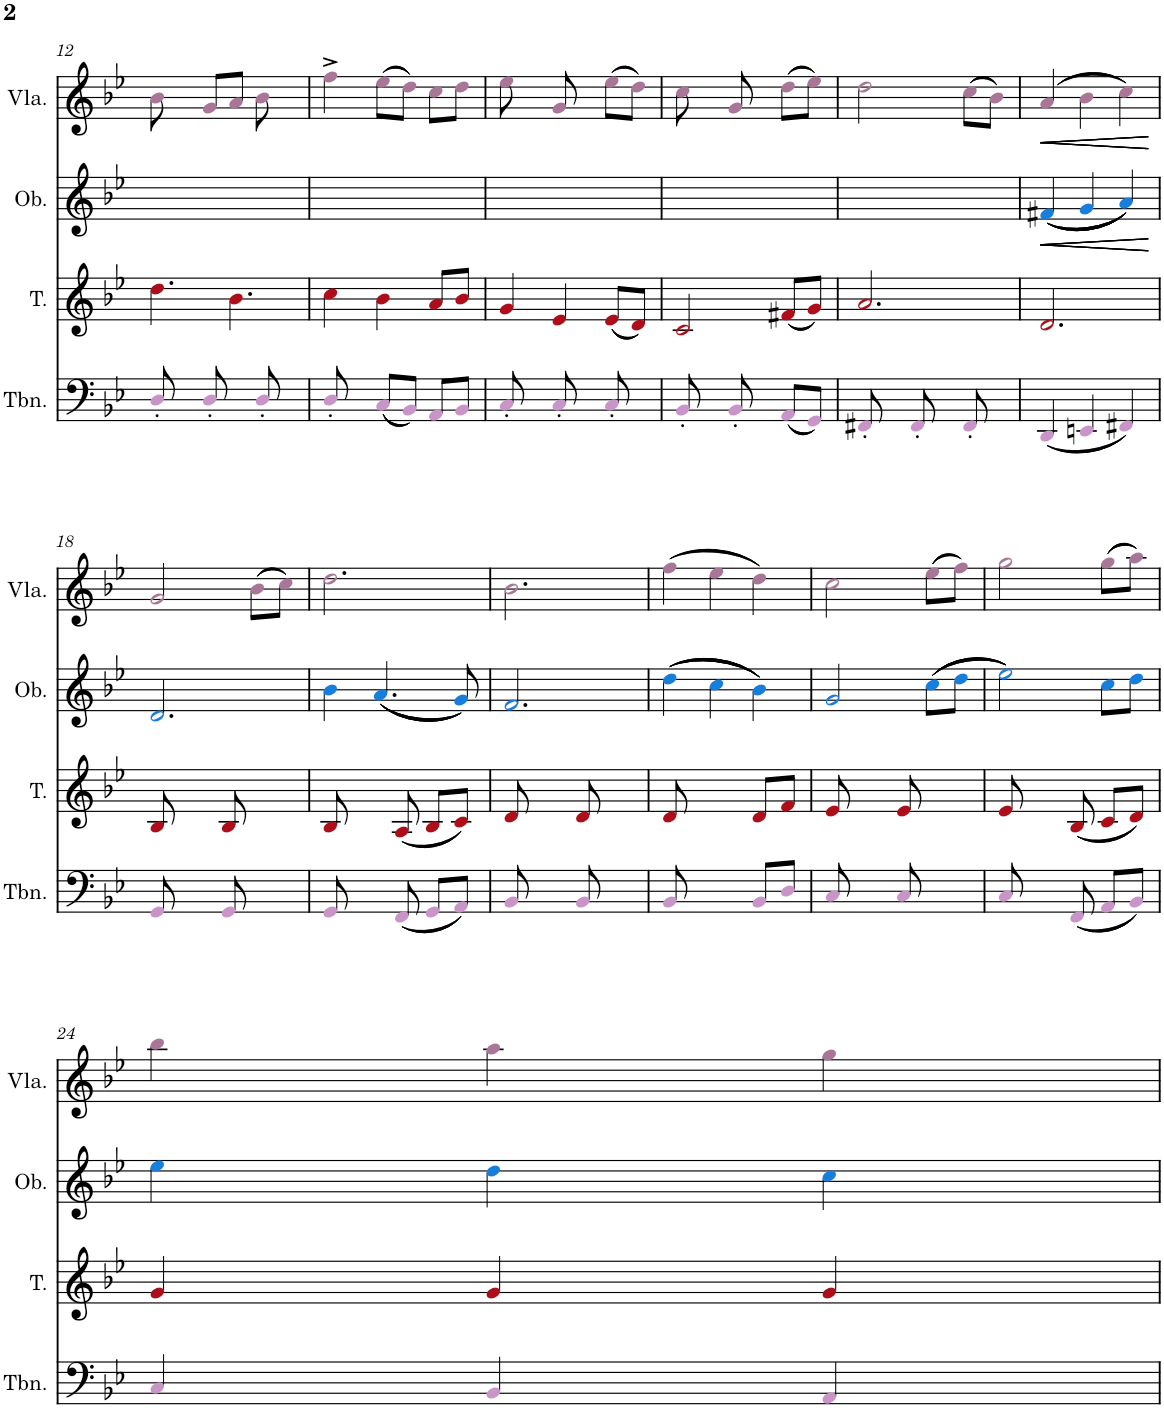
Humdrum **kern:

**kern	**kern	**kern	**dynam	**kern	**dynam
*part4	*part3	*part2	*part2	*part1	*part1
*staff4	*staff3	*staff2	*staff2	*staff1	*staff1
*I"Trombone	*I"Tenor	*I"Oboe	*	*I"Viola	*
*I'Tbn.	*I'T.	*I'Ob.	*	*I'Vla.	*
!!LO:PB:g=z
*clefF4	*clefG2	*clefG2	*	*clefG2	*
*k[b-e-]	*k[b-e-]	*k[b-e-]	*	*k[b-e-]	*
*M3/4	*M3/4	*M3/4	*	*M3/4	*
=12	=12	=12	=12	=12	=12
8D'i/	4.ddj\	2.ryy	.	8b-Z\	.
8ryy	.	.	.	8ryy	.
8D'i/	.	.	.	8gZ/L	.
8ryy	4.b-j\	.	.	8aZ/J	.
8D'i/	.	.	.	8b-Z\	.
8ryy	.	.	.	8ryy	.
=13	=13	=13	=13	=13	=13
8D'i/	4ccj\	2.ryy	.	4ff^Z\	.
8ryy	.	.	.	.	.
(<(<(<8Ci/L	4b-j\	.	.	(>(>(>8ee-Z\L	.
8BB-i/J)))	.	.	.	8ddZ\J)))	.
8AAi/L	8aj/L	.	.	8ccZ\L	.
8BB-i/J	8b-j/J	.	.	8ddZ\J	.
=14	=14	=14	=14	=14	=14
8C'i/	4gj/	2.ryy	.	8ee-Z\	.
8ryy	.	.	.	8ryy	.
8C'i/	4e-j/	.	.	8gZ/	.
8ryy	.	.	.	8ryy	.
8C'i/	(<(<(<8e-j/L	.	.	(>(>(>8ee-Z\L	.
8ryy	8dj/J)))	.	.	8ddZ\J)))	.
=15	=15	=15	=15	=15	=15
8BB-'i/	2cj/	2.ryy	.	8ccZ\	.
8ryy	.	.	.	8ryy	.
8BB-'i/	.	.	.	8gZ/	.
8ryy	.	.	.	8ryy	.
(<(<(<8AAi/L	(<(<(<8f#Xj/L	.	.	(>(>(>8ddZ\L	.
8GGi/J)))	8gj/J)))	.	.	8ee-Z\J)))	.
=16	=16	=16	=16	=16	=16
8FF#X'i/	2.aj/	2.ryy	.	2ddZ\	.
8ryy	.	.	.	.	.
8FF#'i/	.	.	.	.	.
8ryy	.	.	.	.	.
8FF#'i/	.	.	.	(>(>(>8ccZ\L	.
8ryy	.	.	.	8b-Z\J)))	.
=17	=17	=17	=17	=17	=17
!	!	!	!LO:HP:b	!	!LO:HP:b
(<(<(<4DDi/	2.dj/	(<(<(<(<(<(<4f#XV/	<	(>(>(>4aZ/	<
!	!	!	!LO:HP:b	!	!LO:HP:b
4EEni/	.	4gV/	<	4b-Z\	<
!	!	!	!LO:HP:b	!	!LO:HP:b
4FF#Xi/)))	.	4aV/))))))	<	4ccZ\)))	<
.	.	.	[ [ [	.	[ [ [
!!LO:LB:g=z
=18	=18	=18	=18	=18	=18
8GGi/	8B-j/	2.dV/	.	2gZ/	.
4ryy	4ryy	.	.	.	.
8GGi/	8B-j/	.	.	.	.
4ryy	4ryy	.	.	(>(>(>8b-Z\L	.
.	.	.	.	8ccZ\J)))	.
=19	=19	=19	=19	=19	=19
8GGi/	8B-j/	4b-V\	.	2.ddZ\	.
4ryy	4ryy	.	.	.	.
.	.	(<(<(<(<(<(<4.aV/	.	.	.
(<(<(<8FFi/	(<(<(<8Aj/	.	.	.	.
8GGi/L	8B-j/L	.	.	.	.
8AAi/J)))	8cj/J)))	8gV/))))))	.	.	.
=20	=20	=20	=20	=20	=20
8BB-i/	8dj/	2.fV/	.	2.b-Z\	.
4ryy	4ryy	.	.	.	.
8BB-i/	8dj/	.	.	.	.
4ryy	4ryy	.	.	.	.
=21	=21	=21	=21	=21	=21
8BB-i/	8dj/	(>(>(>(>(>(>4ddV\	.	(>(>(>4ffZ\	.
4.ryy	4.ryy	.	.	.	.
.	.	4ccV\	.	4ee-Z\	.
8BB-i/L	8dj/L	4b-V\))))))	.	4ddZ\)))	.
8Di/J	8fj/J	.	.	.	.
=22	=22	=22	=22	=22	=22
8Ci/	8e-j/	2gV/	.	2ccZ\	.
4ryy	4ryy	.	.	.	.
8Ci/	8e-j/	.	.	.	.
4ryy	4ryy	(>(>(>(>(>(>8ccV\L	.	(>(>(>8ee-Z\L	.
.	.	8ddV\J	.	8ffZ\J)))	.
=23	=23	=23	=23	=23	=23
8Ci/	8e-j/	2ee-V\))))))	.	2ggZ\	.
4ryy	4ryy	.	.	.	.
(<(<(<8FFi/	(<(<(<8B-j/	.	.	.	.
8AAi/L	8cj/L	8ccV\L	.	(>(>(>8ggZ\L	.
8BB-i/J)))	8dj/J)))	8ddV\J	.	8aaZ\J)))	.
!!LO:LB:g=z
=24	=24	=24	=24	=24	=24
4Ci/	4gj/	4ee-V\	.	4bb-Z\	.
4BB-i/	4gj/	4ddV\	.	4aaZ\	.
4AAi/	4gj/	4ccV\	.	4ggZ\	.
=	=	=	=	=	=
*-	*-	*-	*-	*-	*-
